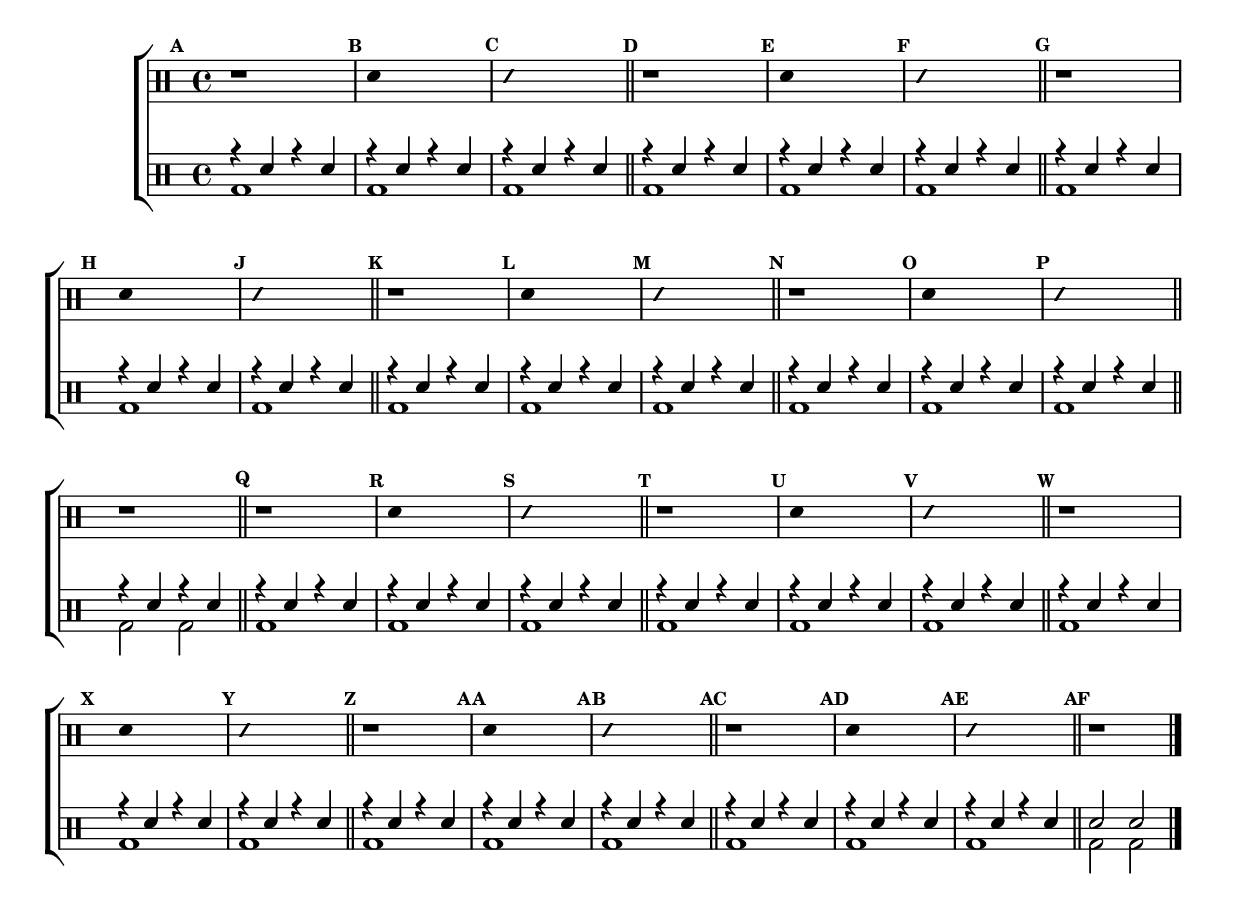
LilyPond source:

%-*- coding: utf-8 -*-

\version "2.14.2"

%\header {title = "aquecendo e divertindo-se com 6 notas"}

\new ChoirStaff <<

\drummode <<

\drums {
\override Staff.TimeSignature #'style = #'()
\time 4/4 

\override Score.BarNumber #'transparent = ##t
\override Score.RehearsalMark #'font-size = #-2
\set Score.markFormatter = #format-mark-numbers

\context DrumVoice = "1" { }
\context DrumVoice = "2" { }

{ 

\mark \default
r1
\mark \default
\override Stem #'transparent = ##t
sn4 s2.
\mark \default
\override NoteHead #'style = #'slash
\override NoteHead #'font-size = #-4
sn4 s2.
\revert NoteHead #'style 
\revert NoteHead #'font-size


\mark \default
r1
\mark \default
\override Stem #'transparent = ##t
sn4 s2.
\mark \default
\override NoteHead #'style = #'slash
\override NoteHead #'font-size = #-4
sn4 s2.
\revert NoteHead #'style 
\revert NoteHead #'font-size
\mark \default
r1

\mark \default
\override Stem #'transparent = ##t
sn4 s2.
\mark \default
\override NoteHead #'style = #'slash
\override NoteHead #'font-size = #-4
sn4 s2.
\revert NoteHead #'style 
\revert NoteHead #'font-size

\mark \default
r1
\mark \default
\override Stem #'transparent = ##t
sn4 s2.
\mark \default
\override NoteHead #'style = #'slash
\override NoteHead #'font-size = #-4
sn4 s2.
\revert NoteHead #'style 
\revert NoteHead #'font-size

\mark \default
r1
\mark \default
\override Stem #'transparent = ##t
sn4 s2.
\mark \default
\override NoteHead #'style = #'slash
\override NoteHead #'font-size = #-4
sn4 s2.
\revert NoteHead #'style 
\revert NoteHead #'font-size

r1

\mark \default
r1
\mark \default
\override Stem #'transparent = ##t
sn4 s2.
\mark \default
\override NoteHead #'style = #'slash
\override NoteHead #'font-size = #-4
sn4 s2.
\revert NoteHead #'style 
\revert NoteHead #'font-size

\mark \default
r1
\mark \default
\override Stem #'transparent = ##t
sn4 s2.
\mark \default
\override NoteHead #'style = #'slash
\override NoteHead #'font-size = #-4
sn4 s2.
\revert NoteHead #'style 
\revert NoteHead #'font-size

\mark \default
r1
\mark \default
\override Stem #'transparent = ##t
sn4 s2.
\mark \default
\override NoteHead #'style = #'slash
\override NoteHead #'font-size = #-4
sn4 s2.
\revert NoteHead #'style 
\revert NoteHead #'font-size

\mark \default
r1
\mark \default
\override Stem #'transparent = ##t
sn4 s2.
\mark \default
\override NoteHead #'style = #'slash
\override NoteHead #'font-size = #-4
sn4 s2.
\revert NoteHead #'style 
\revert NoteHead #'font-size

\mark \default
r1
\mark \default
\override Stem #'transparent = ##t
sn4 s2.
\mark \default
\override NoteHead #'style = #'slash
\override NoteHead #'font-size = #-4
sn4 s2.
\revert NoteHead #'style 
\revert NoteHead #'font-size

r1


\bar "|."

  
}

}


\drums {

\override Staff.TimeSignature #'style = #'()
\time 4/4 

\override Score.BarNumber #'transparent = ##t
\override Score.RehearsalMark #'font-size = #-2
\set Score.markFormatter = #format-mark-numbers

\context DrumVoice = "1" { }
\context DrumVoice = "2" { }

<<

{

\mark \default

r4 sn4 r4 sn4

\mark \default

r4 sn4 r4 sn4

\mark \default

r4 sn4 r4 sn4

\bar "||"



\mark \default

r4 sn4 r4 sn4

\mark \default

r4 sn4 r4 sn4

\mark \default

r4 sn4 r4 sn4

\bar "||"

\mark \default

r4 sn4 r4 sn4

\mark \default

r4 sn4 r4 sn4

\mark \default

r4 sn4 r4 sn4

\bar "||"

\mark \default

r4 sn4 r4 sn4

\mark \default

r4 sn4 r4 sn4

\mark \default

r4 sn4 r4 sn4

\bar "||"

\mark \default

r4 sn4 r4 sn4

\mark \default

r4 sn4 r4 sn4

\mark \default

r4 sn4 r4 sn4

\bar "||"

r4 sn4 r4 sn4

\bar "||"

\mark \default

r4 sn4 r4 sn4

\mark \default

r4 sn4 r4 sn4

\mark \default

r4 sn4 r4 sn4

\bar "||"

\mark \default

r4 sn4 r4 sn4

\mark \default

r4 sn4 r4 sn4

\mark \default

r4 sn4 r4 sn4

\bar "||"

\mark \default

r4 sn4 r4 sn4

\mark \default

r4 sn4 r4 sn4

\mark \default

r4 sn4 r4 sn4

\bar "||"

\mark \default

r4 sn4 r4 sn4

\mark \default

r4 sn4 r4 sn4

\mark \default

r4 sn4 r4 sn4

\bar "||"

\mark \default

r4 sn4 r4 sn4

\mark \default

r4 sn4 r4 sn4

\mark \default

r4 sn4 r4 sn4

\bar "||"

\mark \default

sn2 sn 


\bar "|."

  
}

\\

{

bd1 bd1 bd1 bd1 bd1 bd1 bd1 bd1 bd1 bd1

bd1 bd1 bd1 bd1 bd1 bd2 bd2 bd1 bd1 bd1 bd1

bd1 bd1 bd1 bd1 bd1 bd1 bd1 bd1 bd1 bd1 bd1

bd2 bd2

}

>>

}

>>

>>